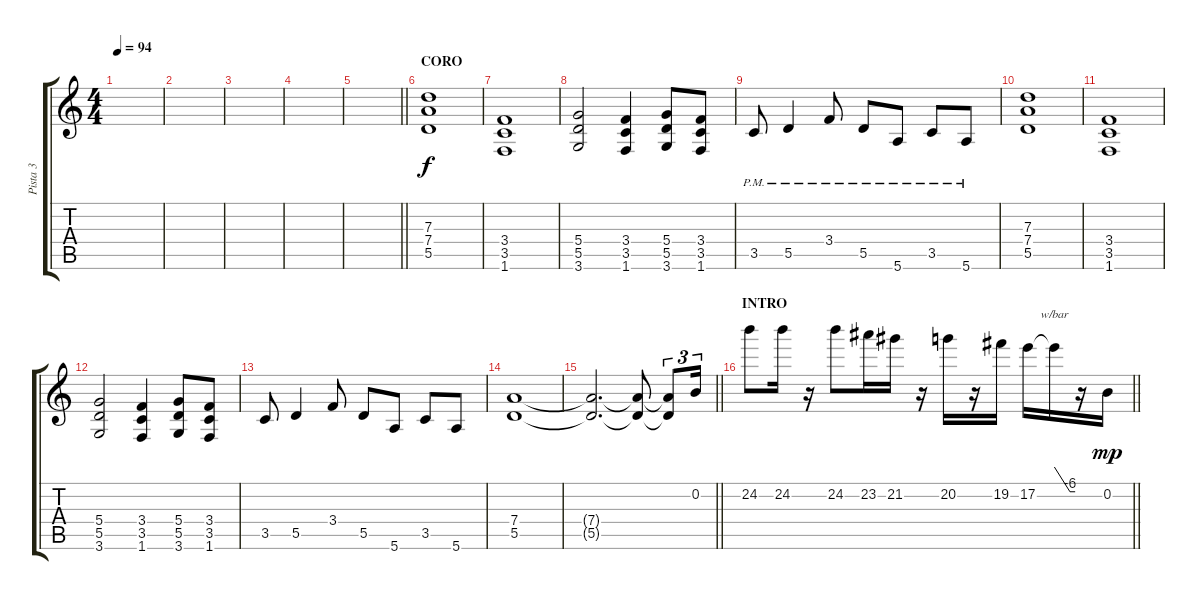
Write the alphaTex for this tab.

\track ("Pista 3" "Pista 3") {instrument overdrivenguitar}
\staff {score tabs}
\tuning (E4 B3 G3 D3 A2 E2) {hide}
\ts (4 4)
\tempo 94
\clef g2
\ks c
|
|
|
|
\barLineRight lightlight
|
\section ("" "CORO")
(7.3 7.4 5.5).1 |
(3.4 3.5 1.6).1 |
(5.4 5.5 3.6).2 (3.4 3.5 1.6).4 (5.4 5.5 3.6).8 (3.4 3.5 1.6).8 |
3.5{pm}.8 5.5{pm}.4 3.4{pm}.8 5.5{pm}.8 5.6{pm}.8 3.5{pm}.8 5.6{pm}.8 |
(7.3 7.4 5.5).1 |
(3.4 3.5 1.6).1 |
(5.4 5.5 3.6).2 (3.4 3.5 1.6).4 (5.4 5.5 3.6).8 (3.4 3.5 1.6).8 |
3.5.8 5.5.4 3.4.8 5.5.8 5.6.8 3.5.8 5.6.8 |
(7.4 5.5).1 |
\barLineRight lightlight
(7.4{t} 5.5{t}).2{d} (7.4{t} 5.5{t}).8 (7.4{t} 5.5{t}).8{tu (3 2)} 0.2.16{tu (3 2)} |
\section ("" "INTRO")
\barLineRight lightlight
24.2.8 24.2.16 r.16 24.2.8 23.2.16 21.2.16 r.16 20.2.16 r.16 19.2.16 17.2.16 17.2{t}.16{tbe (custom default 0 0 45 -24 60 -24)} r.16 0.2{sl}.16{dy mp}
